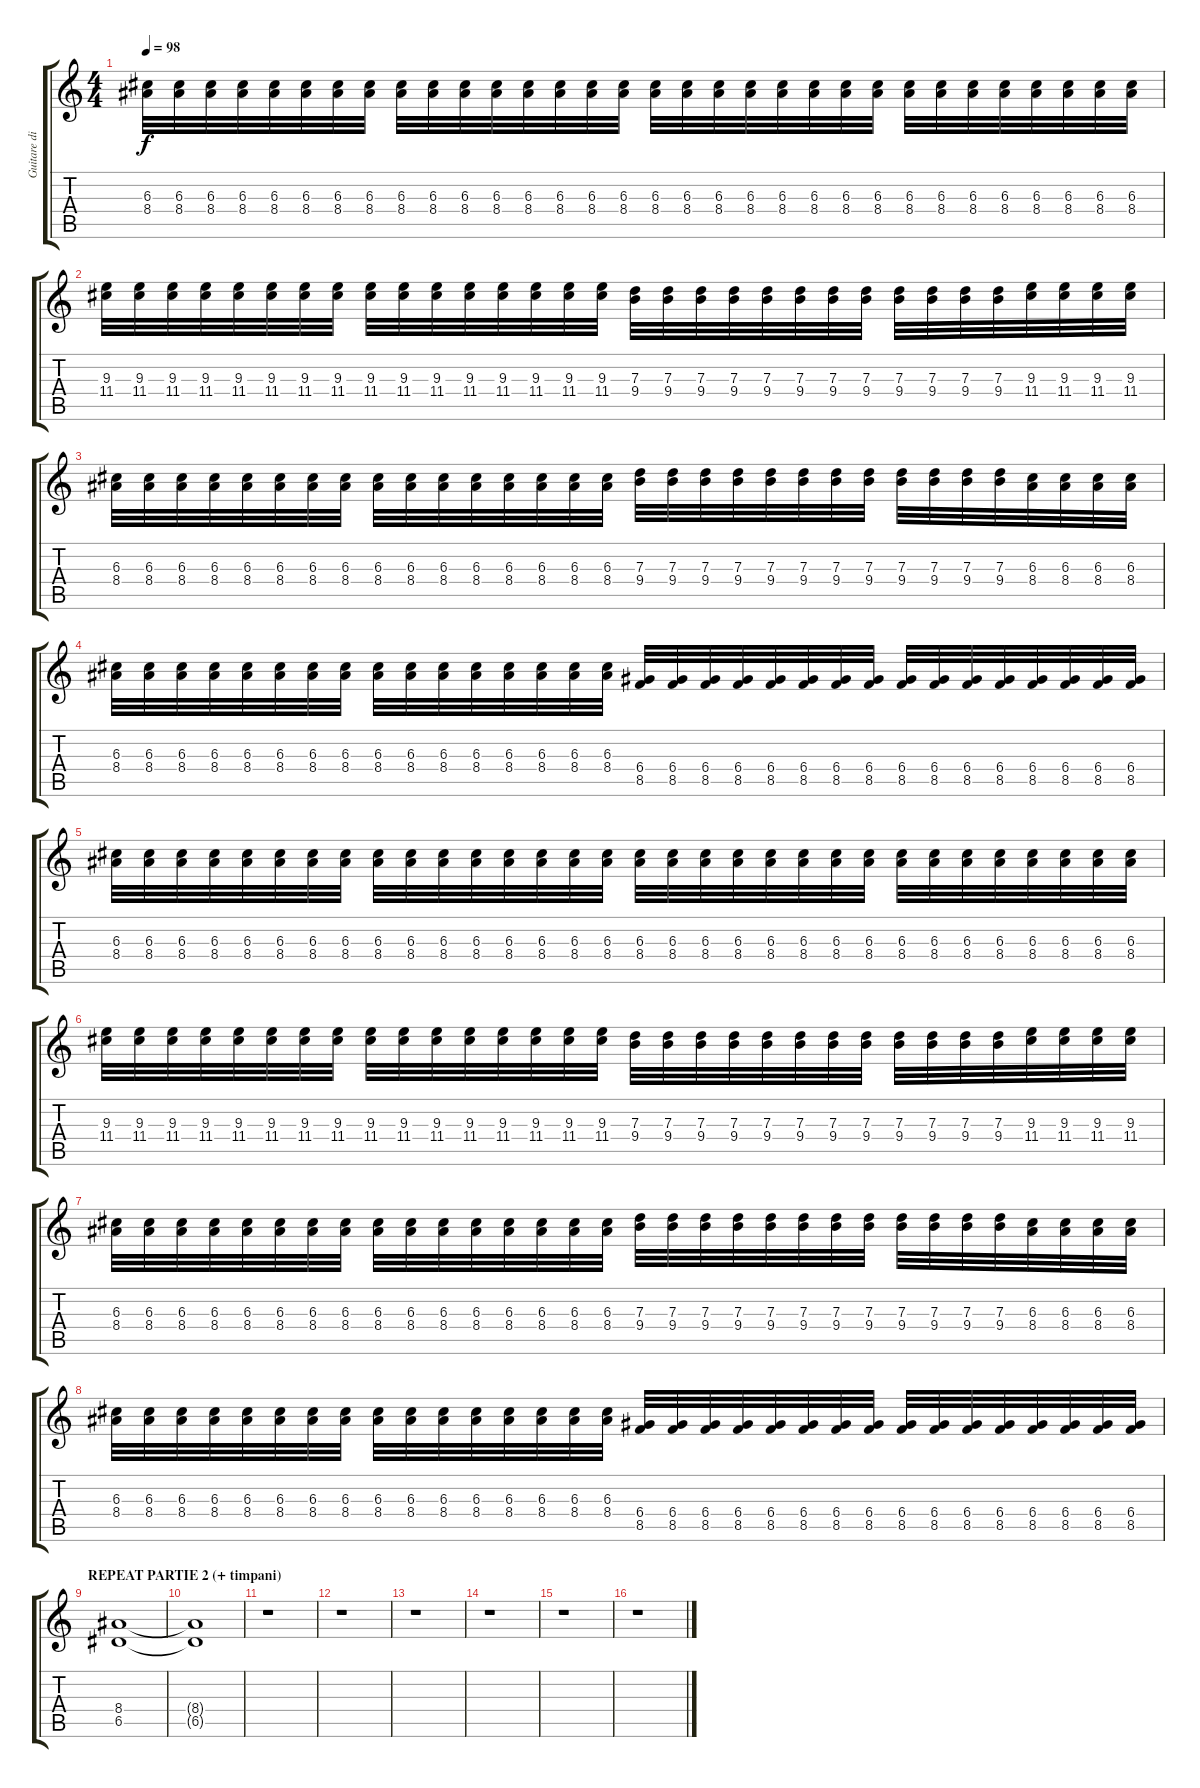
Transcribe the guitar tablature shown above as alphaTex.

\track ("Guitare disto 1" "Guitare di") {instrument distortionguitar}
\staff {score tabs}
\tuning (E4 B3 G3 D3 A2 E2) {hide}
\ts (4 4)
\tempo 98
\clef g2
\ks c
(6.3 8.4).32{dy f} (6.3 8.4).32 (6.3 8.4).32 (6.3 8.4).32 (6.3 8.4).32 (6.3 8.4).32 (6.3 8.4).32 (6.3 8.4).32 (6.3 8.4).32 (6.3 8.4).32 (6.3 8.4).32 (6.3 8.4).32 (6.3 8.4).32 (6.3 8.4).32 (6.3 8.4).32 (6.3 8.4).32 (6.3 8.4).32 (6.3 8.4).32 (6.3 8.4).32 (6.3 8.4).32 (6.3 8.4).32 (6.3 8.4).32 (6.3 8.4).32 (6.3 8.4).32 (6.3 8.4).32 (6.3 8.4).32 (6.3 8.4).32 (6.3 8.4).32 (6.3 8.4).32 (6.3 8.4).32 (6.3 8.4).32 (6.3 8.4).32 |
(9.3 11.4).32 (9.3 11.4).32 (9.3 11.4).32 (9.3 11.4).32 (9.3 11.4).32 (9.3 11.4).32 (9.3 11.4).32 (9.3 11.4).32 (9.3 11.4).32 (9.3 11.4).32 (9.3 11.4).32 (9.3 11.4).32 (9.3 11.4).32 (9.3 11.4).32 (9.3 11.4).32 (9.3 11.4).32 (7.3 9.4).32 (7.3 9.4).32 (7.3 9.4).32 (7.3 9.4).32 (7.3 9.4).32 (7.3 9.4).32 (7.3 9.4).32 (7.3 9.4).32 (7.3 9.4).32 (7.3 9.4).32 (7.3 9.4).32 (7.3 9.4).32 (9.3 11.4).32 (9.3 11.4).32 (9.3 11.4).32 (9.3 11.4).32 |
(6.3 8.4).32 (6.3 8.4).32 (6.3 8.4).32 (6.3 8.4).32 (6.3 8.4).32 (6.3 8.4).32 (6.3 8.4).32 (6.3 8.4).32 (6.3 8.4).32 (6.3 8.4).32 (6.3 8.4).32 (6.3 8.4).32 (6.3 8.4).32 (6.3 8.4).32 (6.3 8.4).32 (6.3 8.4).32 (7.3 9.4).32 (7.3 9.4).32 (7.3 9.4).32 (7.3 9.4).32 (7.3 9.4).32 (7.3 9.4).32 (7.3 9.4).32 (7.3 9.4).32 (7.3 9.4).32 (7.3 9.4).32 (7.3 9.4).32 (7.3 9.4).32 (6.3 8.4).32 (6.3 8.4).32 (6.3 8.4).32 (6.3 8.4).32 |
(6.3 8.4).32 (6.3 8.4).32 (6.3 8.4).32 (6.3 8.4).32 (6.3 8.4).32 (6.3 8.4).32 (6.3 8.4).32 (6.3 8.4).32 (6.3 8.4).32 (6.3 8.4).32 (6.3 8.4).32 (6.3 8.4).32 (6.3 8.4).32 (6.3 8.4).32 (6.3 8.4).32 (6.3 8.4).32 (6.4 8.5).32 (6.4 8.5).32 (6.4 8.5).32 (6.4 8.5).32 (6.4 8.5).32 (6.4 8.5).32 (6.4 8.5).32 (6.4 8.5).32 (6.4 8.5).32 (6.4 8.5).32 (6.4 8.5).32 (6.4 8.5).32 (6.4 8.5).32 (6.4 8.5).32 (6.4 8.5).32 (6.4 8.5).32 |
(6.3 8.4).32 (6.3 8.4).32 (6.3 8.4).32 (6.3 8.4).32 (6.3 8.4).32 (6.3 8.4).32 (6.3 8.4).32 (6.3 8.4).32 (6.3 8.4).32 (6.3 8.4).32 (6.3 8.4).32 (6.3 8.4).32 (6.3 8.4).32 (6.3 8.4).32 (6.3 8.4).32 (6.3 8.4).32 (6.3 8.4).32 (6.3 8.4).32 (6.3 8.4).32 (6.3 8.4).32 (6.3 8.4).32 (6.3 8.4).32 (6.3 8.4).32 (6.3 8.4).32 (6.3 8.4).32 (6.3 8.4).32 (6.3 8.4).32 (6.3 8.4).32 (6.3 8.4).32 (6.3 8.4).32 (6.3 8.4).32 (6.3 8.4).32 |
(9.3 11.4).32 (9.3 11.4).32 (9.3 11.4).32 (9.3 11.4).32 (9.3 11.4).32 (9.3 11.4).32 (9.3 11.4).32 (9.3 11.4).32 (9.3 11.4).32 (9.3 11.4).32 (9.3 11.4).32 (9.3 11.4).32 (9.3 11.4).32 (9.3 11.4).32 (9.3 11.4).32 (9.3 11.4).32 (7.3 9.4).32 (7.3 9.4).32 (7.3 9.4).32 (7.3 9.4).32 (7.3 9.4).32 (7.3 9.4).32 (7.3 9.4).32 (7.3 9.4).32 (7.3 9.4).32 (7.3 9.4).32 (7.3 9.4).32 (7.3 9.4).32 (9.3 11.4).32 (9.3 11.4).32 (9.3 11.4).32 (9.3 11.4).32 |
(6.3 8.4).32 (6.3 8.4).32 (6.3 8.4).32 (6.3 8.4).32 (6.3 8.4).32 (6.3 8.4).32 (6.3 8.4).32 (6.3 8.4).32 (6.3 8.4).32 (6.3 8.4).32 (6.3 8.4).32 (6.3 8.4).32 (6.3 8.4).32 (6.3 8.4).32 (6.3 8.4).32 (6.3 8.4).32 (7.3 9.4).32 (7.3 9.4).32 (7.3 9.4).32 (7.3 9.4).32 (7.3 9.4).32 (7.3 9.4).32 (7.3 9.4).32 (7.3 9.4).32 (7.3 9.4).32 (7.3 9.4).32 (7.3 9.4).32 (7.3 9.4).32 (6.3 8.4).32 (6.3 8.4).32 (6.3 8.4).32 (6.3 8.4).32 |
(6.3 8.4).32 (6.3 8.4).32 (6.3 8.4).32 (6.3 8.4).32 (6.3 8.4).32 (6.3 8.4).32 (6.3 8.4).32 (6.3 8.4).32 (6.3 8.4).32 (6.3 8.4).32 (6.3 8.4).32 (6.3 8.4).32 (6.3 8.4).32 (6.3 8.4).32 (6.3 8.4).32 (6.3 8.4).32 (6.4 8.5).32 (6.4 8.5).32 (6.4 8.5).32 (6.4 8.5).32 (6.4 8.5).32 (6.4 8.5).32 (6.4 8.5).32 (6.4 8.5).32 (6.4 8.5).32 (6.4 8.5).32 (6.4 8.5).32 (6.4 8.5).32 (6.4 8.5).32 (6.4 8.5).32 (6.4 8.5).32 (6.4 8.5).32 |
\section ("" "REPEAT PARTIE 2 (+ timpani)")
(8.4 6.5).1 |
(8.4{t} 6.5{t}).1 |
r.1 |
r.1 |
r.1 |
r.1 |
r.1 |
r.1
